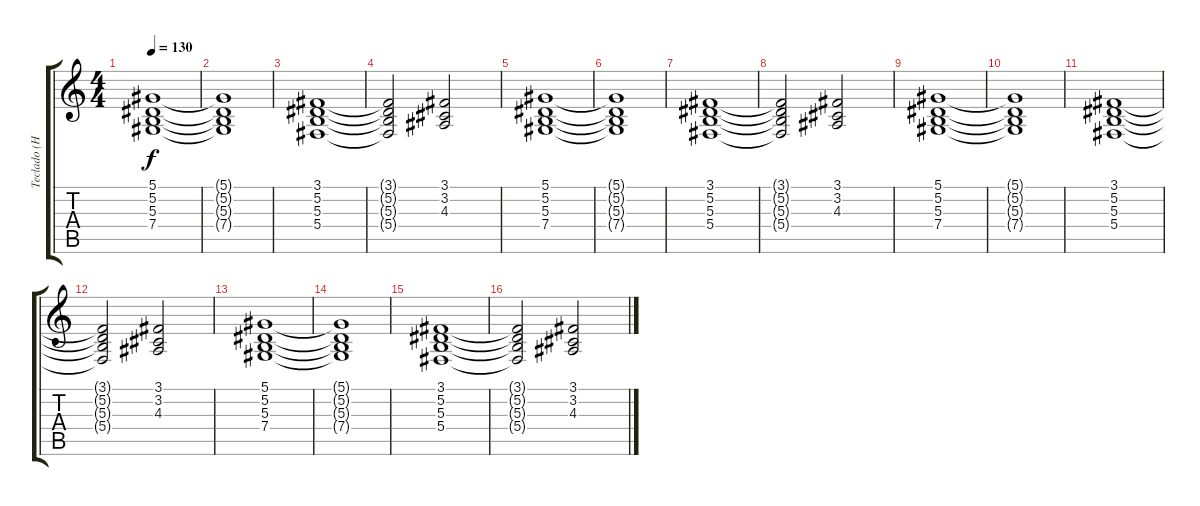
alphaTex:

\track ("Teclado (H. Bistolfi)" "Teclado (H") {instrument choiraahs}
\staff {score tabs}
\tuning (Eb4 Bb3 Gb3 Db3 Ab2 Eb2) {hide}
\ts (4 4)
\tempo 130
\clef g2
\ks c
(5.1 5.2 5.3 7.4).1{dy f} |
(5.1{t} 5.2{t} 5.3{t} 7.4{t}).1 |
(3.1 5.2 5.3 5.4).1 |
(3.1{t} 5.2{t} 5.3{t} 5.4{t}).2 (3.1 3.2 4.3).2 |
(5.1 5.2 5.3 7.4).1 |
(5.1{t} 5.2{t} 5.3{t} 7.4{t}).1 |
(3.1 5.2 5.3 5.4).1 |
(3.1{t} 5.2{t} 5.3{t} 5.4{t}).2 (3.1 3.2 4.3).2 |
(5.1 5.2 5.3 7.4).1 |
(5.1{t} 5.2{t} 5.3{t} 7.4{t}).1 |
(3.1 5.2 5.3 5.4).1 |
(3.1{t} 5.2{t} 5.3{t} 5.4{t}).2 (3.1 3.2 4.3).2 |
(5.1 5.2 5.3 7.4).1 |
(5.1{t} 5.2{t} 5.3{t} 7.4{t}).1 |
(3.1 5.2 5.3 5.4).1 |
(3.1{t} 5.2{t} 5.3{t} 5.4{t}).2 (3.1 3.2 4.3).2
